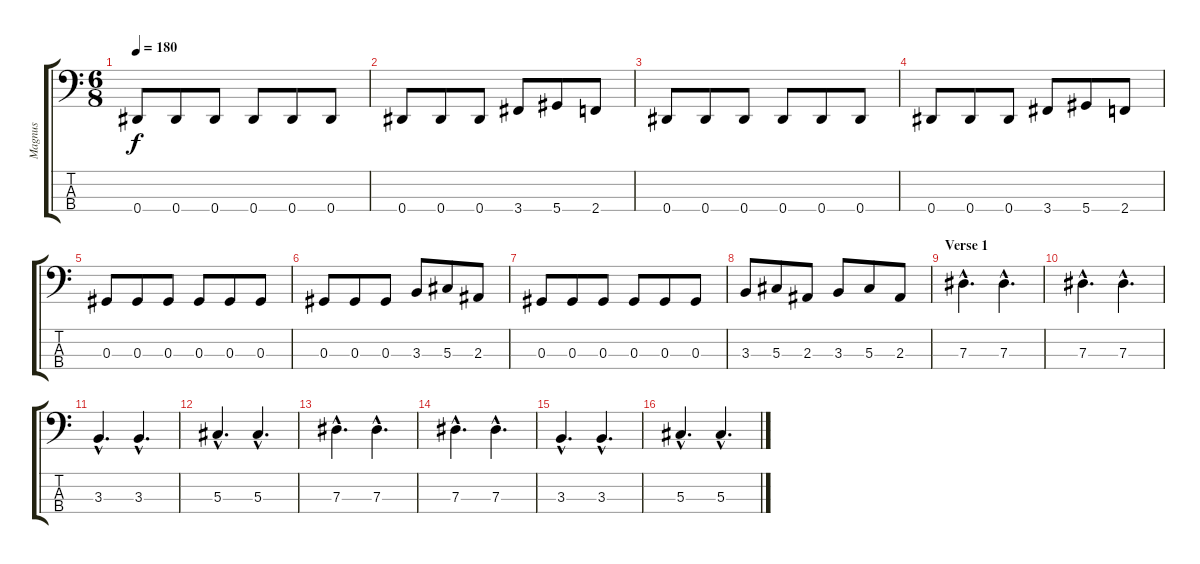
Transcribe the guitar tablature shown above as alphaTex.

\track ("Magnus" "Magnus") {instrument electricbassfinger}
\staff {score tabs}
\tuning (Gb2 Db2 Ab1 Eb1) {hide}
\ts (6 8)
\tempo 180
\clef f4
\ks c
0.4.8{dy f} 0.4.8 0.4.8 0.4.8 0.4.8 0.4.8 |
0.4.8 0.4.8 0.4.8 3.4.8 5.4.8 2.4.8 |
0.4.8 0.4.8 0.4.8 0.4.8 0.4.8 0.4.8 |
0.4.8 0.4.8 0.4.8 3.4.8 5.4.8 2.4.8 |
0.3.8 0.3.8 0.3.8 0.3.8 0.3.8 0.3.8 |
0.3.8 0.3.8 0.3.8 3.3.8 5.3.8 2.3.8 |
0.3.8 0.3.8 0.3.8 0.3.8 0.3.8 0.3.8 |
3.3.8 5.3.8 2.3.8 3.3.8 5.3.8 2.3.8 |
\section ("" "Verse 1")
7.3{hac}.4{d} 7.3{hac}.4{d} |
7.3{hac}.4{d} 7.3{hac}.4{d} |
3.3{hac}.4{d} 3.3{hac}.4{d} |
5.3{hac}.4{d} 5.3{hac}.4{d} |
7.3{hac}.4{d} 7.3{hac}.4{d} |
7.3{hac}.4{d} 7.3{hac}.4{d} |
3.3{hac}.4{d} 3.3{hac}.4{d} |
5.3{hac}.4{d} 5.3{hac}.4{d}
